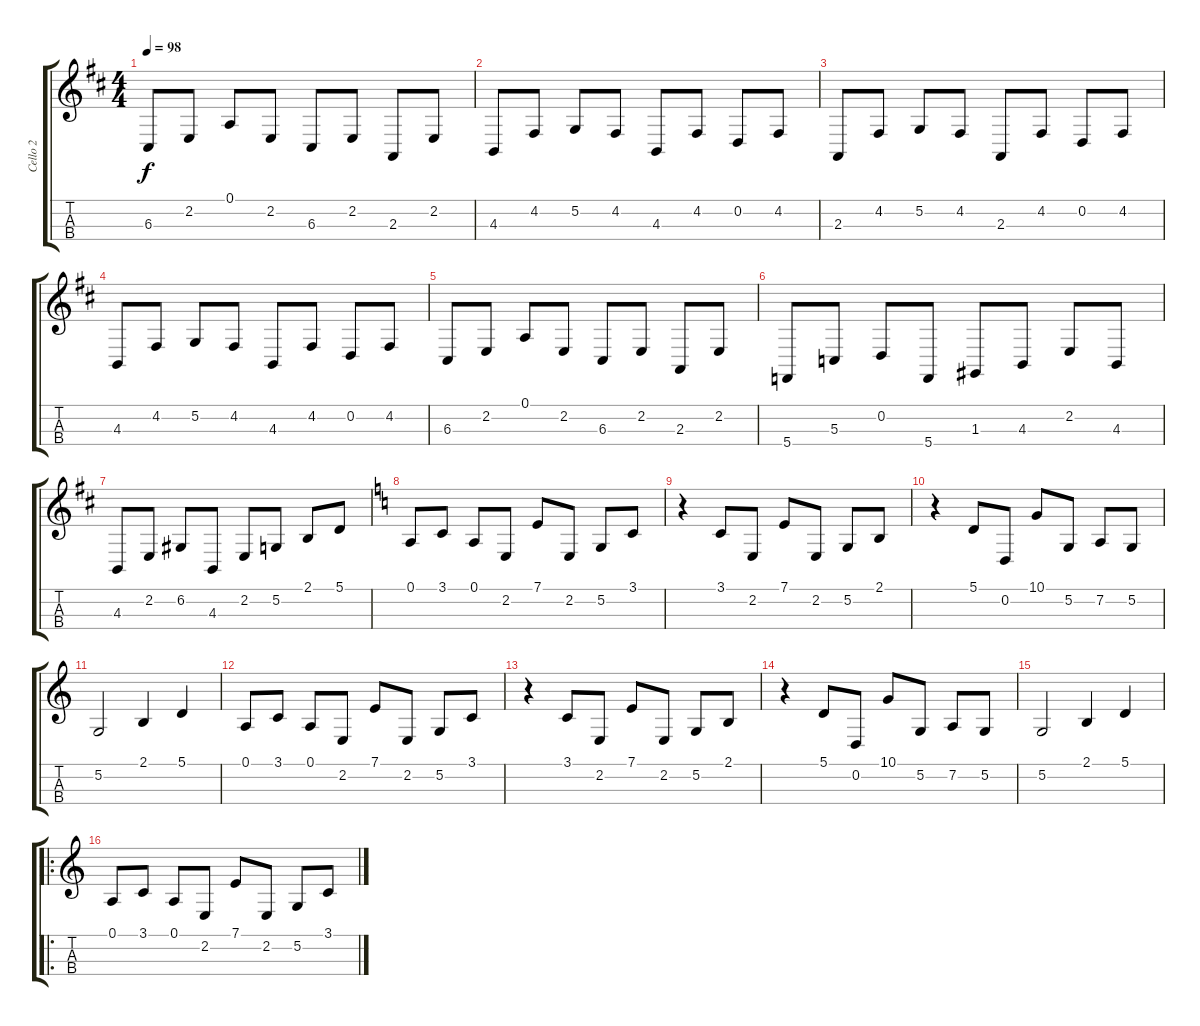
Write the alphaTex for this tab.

\track ("Cello 2" "Cello 2") {instrument pizzicatostrings}
\staff {score tabs}
\tuning (A3 D3 G2 C2) {hide}
\ts (4 4)
\tempo 98
\clef g2
\ks d
6.3.8{dy f} 2.2.8 0.1.8 2.2.8 6.3.8 2.2.8 2.3.8 2.2.8 |
4.3.8 4.2.8 5.2.8 4.2.8 4.3.8 4.2.8 0.2.8 4.2.8 |
2.3.8 4.2.8 5.2.8 4.2.8 2.3.8 4.2.8 0.2.8 4.2.8 |
4.3.8 4.2.8 5.2.8 4.2.8 4.3.8 4.2.8 0.2.8 4.2.8 |
6.3.8 2.2.8 0.1.8 2.2.8 6.3.8 2.2.8 2.3.8 2.2.8 |
5.4.8 5.3.8 0.2.8 5.4.8 1.3.8 4.3.8 2.2.8 4.3.8 |
4.3.8 2.2.8 6.2.8 4.3.8 2.2.8 5.2.8 2.1.8 5.1.8 |
\ks c
0.1.8 3.1.8 0.1.8 2.2.8 7.1.8 2.2.8 5.2.8 3.1.8 |
r.4 3.1.8 2.2.8 7.1.8 2.2.8 5.2.8 2.1.8 |
r.4 5.1.8 0.2.8 10.1.8 5.2.8 7.2.8 5.2.8 |
5.2.2 2.1.4 5.1.4 |
0.1.8 3.1.8 0.1.8 2.2.8 7.1.8 2.2.8 5.2.8 3.1.8 |
r.4 3.1.8 2.2.8 7.1.8 2.2.8 5.2.8 2.1.8 |
r.4 5.1.8 0.2.8 10.1.8 5.2.8 7.2.8 5.2.8 |
5.2.2 2.1.4 5.1.4 |
\ro
0.1.8{instrument pizzicatostrings} 3.1.8 0.1.8 2.2.8 7.1.8 2.2.8 5.2.8 3.1.8
